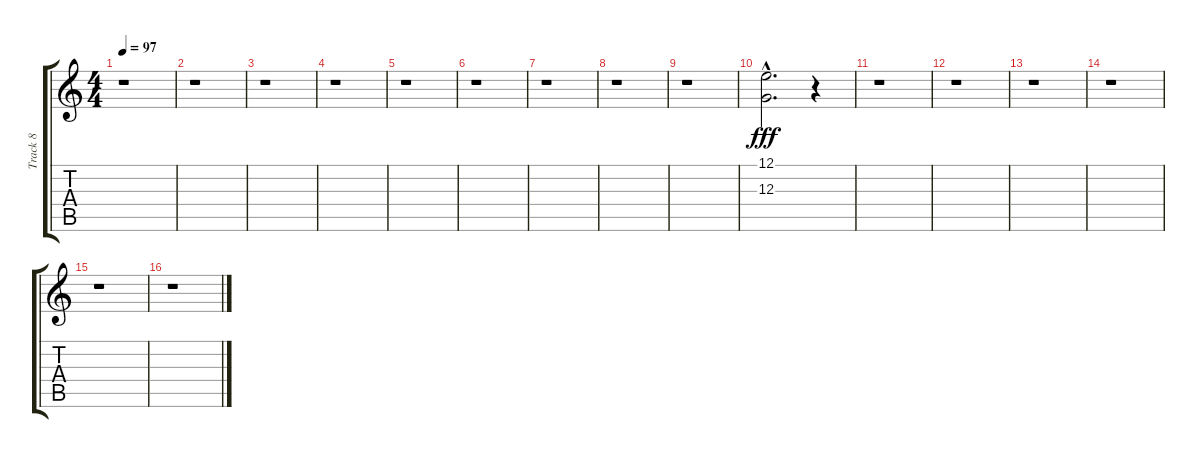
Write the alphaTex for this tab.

\track ("Track 8" "Track 8") {instrument brasssection}
\staff {score tabs}
\tuning (E4 B3 G3 D3 A2 E2) {hide}
\ts (4 4)
\tempo 97
\clef g2
\ks c
r.1{dy fff instrument brasssection} |
r.1 |
r.1 |
r.1 |
r.1 |
r.1 |
r.1 |
r.1 |
r.1 |
(12.1{hac} 12.3{hac}).2{d} r.4 |
r.1 |
r.1 |
r.1 |
r.1 |
r.1 |
r.1
